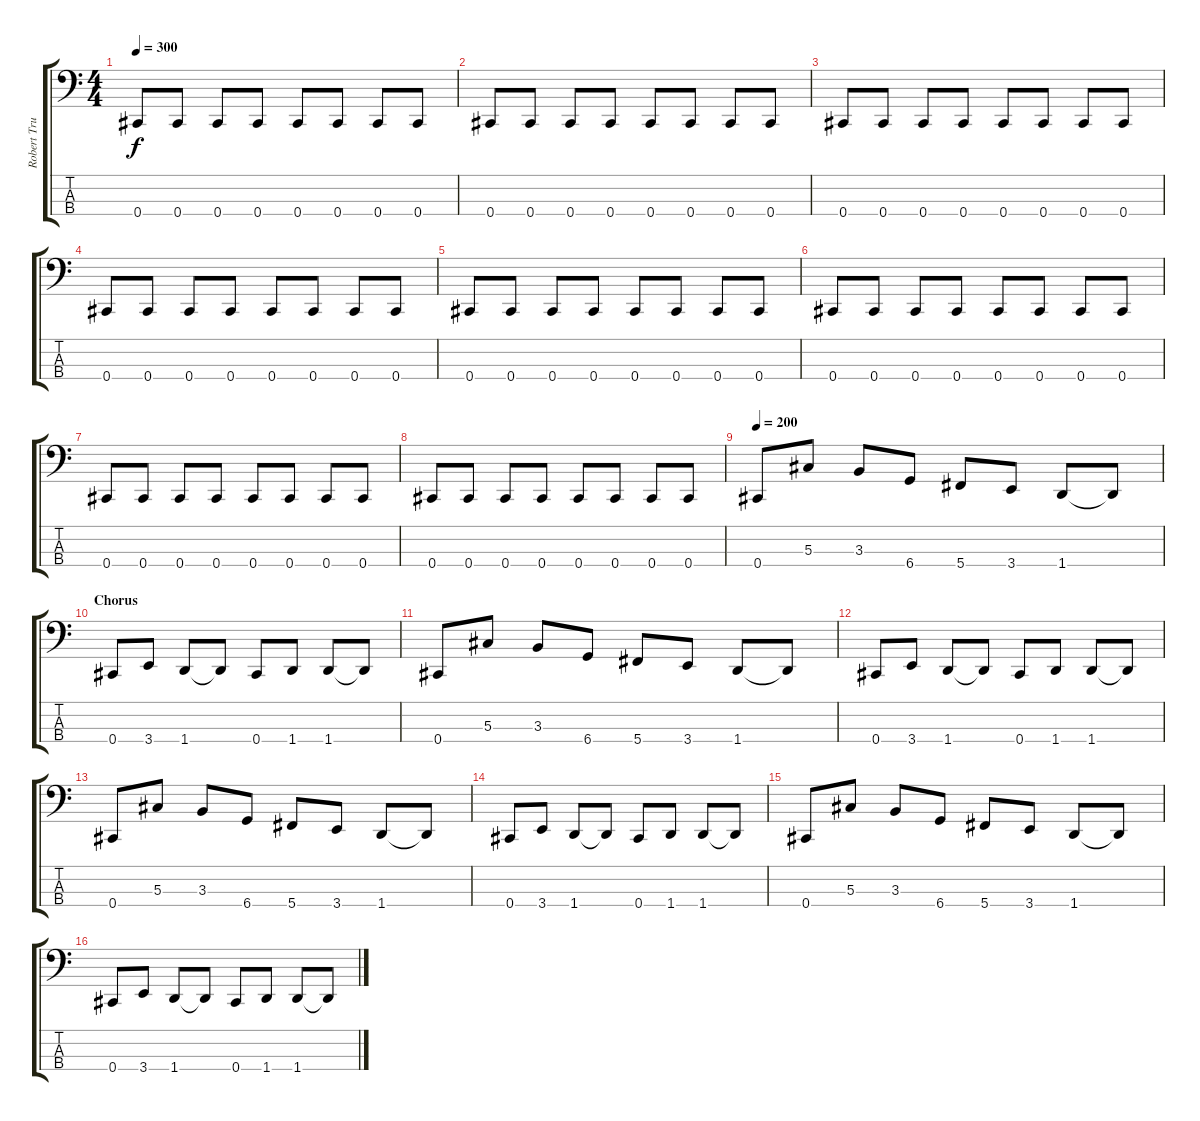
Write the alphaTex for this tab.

\track ("Robert Trujillo" "Robert Tru") {instrument electricbasspick}
\staff {score tabs}
\tuning (Gb2 Db2 Ab1 Db1) {hide}
\ts (4 4)
\tempo 300
\clef f4
\ks c
0.4.8{dy f} 0.4.8 0.4.8 0.4.8 0.4.8 0.4.8 0.4.8 0.4.8 |
0.4.8 0.4.8 0.4.8 0.4.8 0.4.8 0.4.8 0.4.8 0.4.8 |
0.4.8 0.4.8 0.4.8 0.4.8 0.4.8 0.4.8 0.4.8 0.4.8 |
0.4.8 0.4.8 0.4.8 0.4.8 0.4.8 0.4.8 0.4.8 0.4.8 |
0.4.8 0.4.8 0.4.8 0.4.8 0.4.8 0.4.8 0.4.8 0.4.8 |
0.4.8 0.4.8 0.4.8 0.4.8 0.4.8 0.4.8 0.4.8 0.4.8 |
0.4.8 0.4.8 0.4.8 0.4.8 0.4.8 0.4.8 0.4.8 0.4.8 |
0.4.8 0.4.8 0.4.8 0.4.8 0.4.8 0.4.8 0.4.8 0.4.8 |
\tempo 200
0.4.8 5.3.8 3.3.8 6.4.8 5.4.8 3.4.8 1.4.8 1.4{t}.8 |
\section ("" "Chorus")
0.4.8 3.4.8 1.4.8 1.4{t}.8 0.4.8 1.4.8 1.4.8 1.4{t}.8 |
0.4.8 5.3.8 3.3.8 6.4.8 5.4.8 3.4.8 1.4.8 1.4{t}.8 |
0.4.8 3.4.8 1.4.8 1.4{t}.8 0.4.8 1.4.8 1.4.8 1.4{t}.8 |
0.4.8 5.3.8 3.3.8 6.4.8 5.4.8 3.4.8 1.4.8 1.4{t}.8 |
0.4.8 3.4.8 1.4.8 1.4{t}.8 0.4.8 1.4.8 1.4.8 1.4{t}.8 |
0.4.8 5.3.8 3.3.8 6.4.8 5.4.8 3.4.8 1.4.8 1.4{t}.8 |
0.4.8 3.4.8 1.4.8 1.4{t}.8 0.4.8 1.4.8 1.4.8 1.4{t}.8
